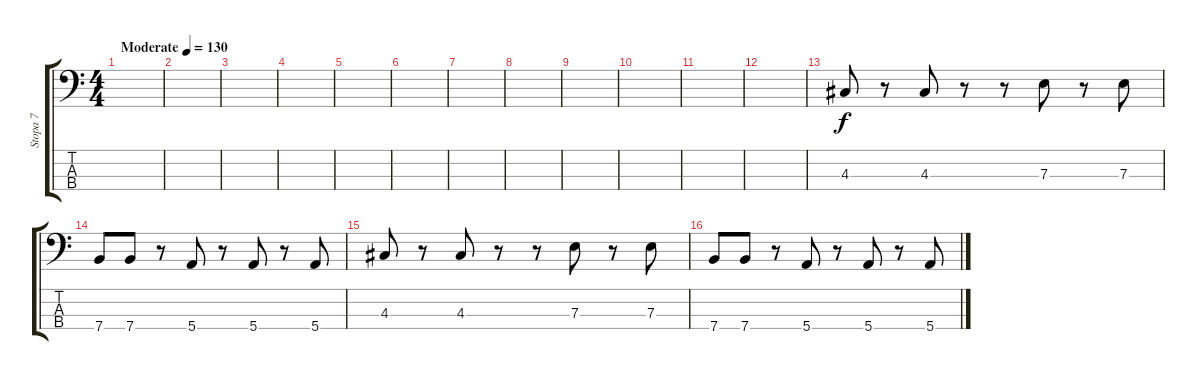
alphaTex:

\track ("Stopa 7" "Stopa 7") {instrument electricbassfinger}
\staff {score tabs}
\tuning (G2 D2 A1 E1) {hide}
\ts (4 4)
\tempo (130 "Moderate")
\clef f4
\ks c
|
|
|
|
|
|
|
|
|
|
|
|
4.3.8 r.8 4.3.8 r.8 r.8 7.3.8 r.8 7.3.8 |
7.4.8 7.4.8 r.8 5.4.8 r.8 5.4.8 r.8 5.4.8 |
4.3.8 r.8 4.3.8 r.8 r.8 7.3.8 r.8 7.3.8 |
7.4.8 7.4.8 r.8 5.4.8 r.8 5.4.8 r.8 5.4.8
